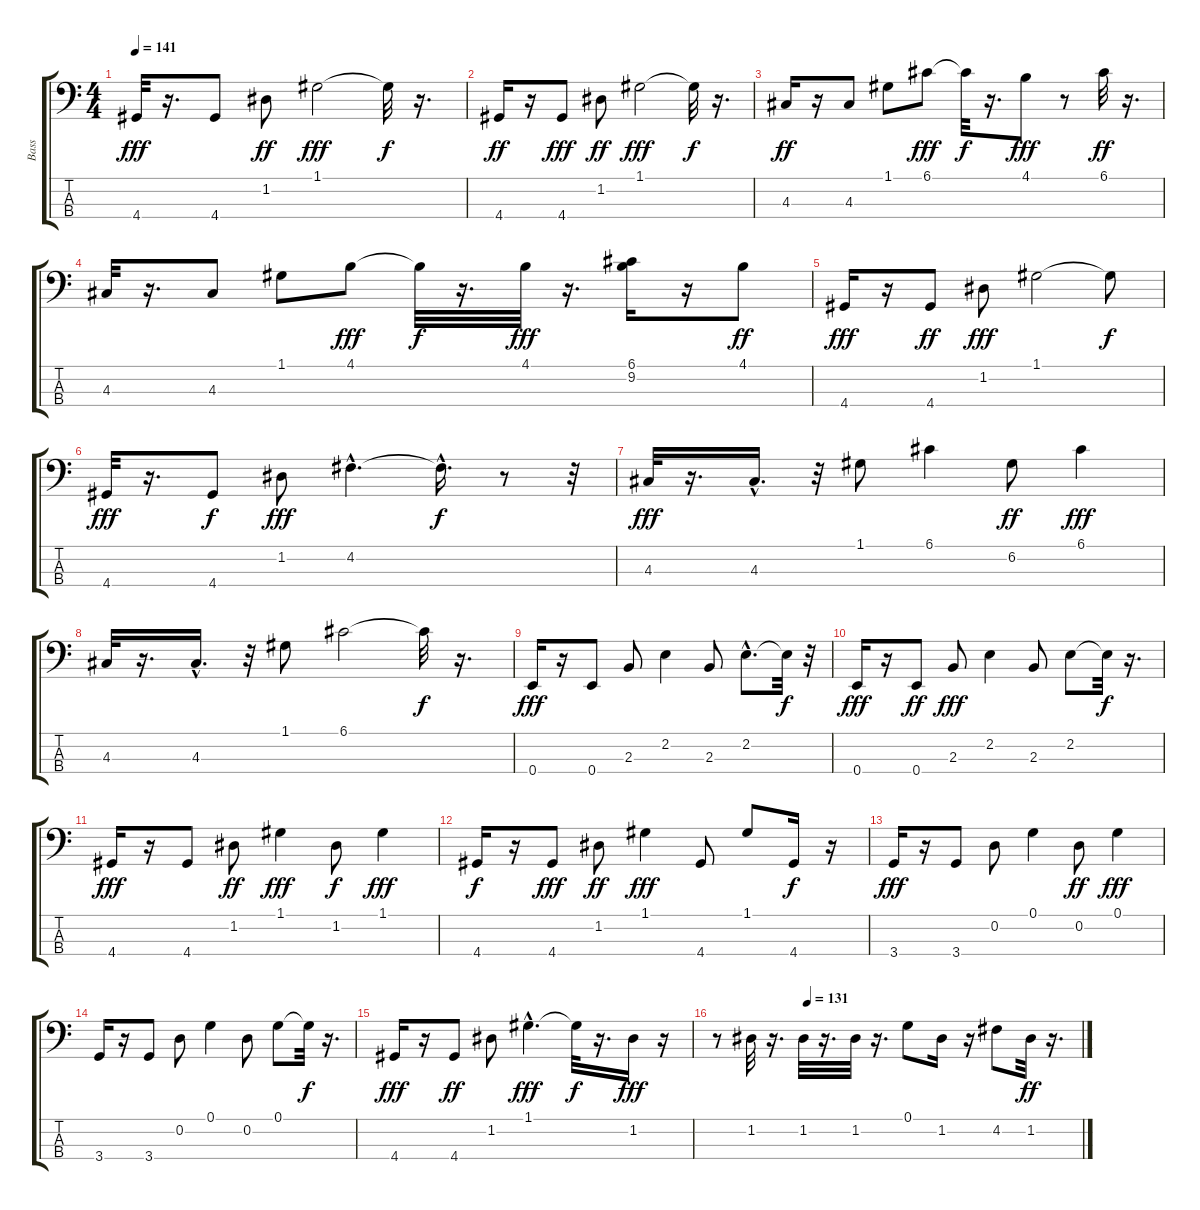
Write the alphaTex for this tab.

\track ("Bass" "Bass") {instrument acousticbass}
\staff {score tabs}
\tuning (G2 D2 A1 E1) {hide}
\ts (4 4)
\tempo 141
\clef f4
\ks c
4.4.32{dy fff} r.16{d} 4.4.8 1.2.8{dy ff} 1.1.2{dy fff} 1.1{t}.32{dy f} r.16{d} |
4.4.16{dy ff} r.16 4.4.8{dy fff} 1.2.8{dy ff} 1.1.2{dy fff} 1.1{t}.32{dy f} r.16{d} |
4.3.16{dy ff} r.16 4.3.8 1.1.8 6.1.8{dy fff} 6.1{t}.32{dy f} r.16{d} 4.1.8{dy fff} r.8 6.1.32{dy ff} r.16{d} |
4.3.32 r.16{d} 4.3.8 1.1.8 4.1.8{dy fff} 4.1{t}.32{dy f} r.16{d} 4.1.32{dy fff} r.16{d} (6.1 9.2).16 r.16 4.1.8{dy ff} |
4.4.16{dy fff} r.16 4.4.8{dy ff} 1.2.8{dy fff} 1.1.2 1.1{t}.8{dy f} |
4.4.32{dy fff} r.16{d} 4.4.8{dy f} 1.2.8{dy fff} 4.2{hac}.4{d} 4.2{hac t}.16{d dy f} r.8 r.32 |
4.3.32{dy fff} r.16{d} 4.3{hac}.16{d} r.32 1.1.8 6.1.4 6.2.8{dy ff} 6.1.4{dy fff} |
4.3.32 r.16{d} 4.3{hac}.16{d} r.32 1.1.8 6.1.2 6.1{t}.32{dy f} r.16{d} |
0.4.16{dy fff} r.16 0.4.8 2.3.8 2.2.4 2.3.8 2.2{hac}.8{d} 2.2{t}.32{dy f} r.32 |
0.4.16{dy fff} r.16 0.4.8{dy ff} 2.3.8{dy fff} 2.2.4 2.3.8 2.2.8 2.2{t}.32{dy f} r.16{d} |
4.4.16{dy fff} r.16 4.4.8 1.2.8{dy ff} 1.1.4{dy fff} 1.2.8{dy f} 1.1.4{dy fff} |
4.4.16{dy f} r.16 4.4.8{dy fff} 1.2.8{dy ff} 1.1.4{dy fff} 4.4.8 1.1.8 4.4.16{dy f} r.16 |
3.4.16{dy fff} r.16 3.4.8 0.2.8 0.1.4 0.2.8{dy ff} 0.1.4{dy fff} |
3.4.16 r.16 3.4.8 0.2.8 0.1.4 0.2.8 0.1.8 0.1{t}.32{dy f} r.16{d} |
4.4.16{dy fff} r.16 4.4.8{dy ff} 1.2.8 1.1{hac}.4{d dy fff} 1.1{t}.32{dy f} r.16{d} 1.2.16{dy fff} r.16 |
\tempo (131 0.25)
r.8 1.2.32 r.16{d} 1.2.32 r.16{d} 1.2.32 r.16{d} 0.1.8 1.2.16 r.16 4.2.8 1.2.32{dy ff} r.16{d}
